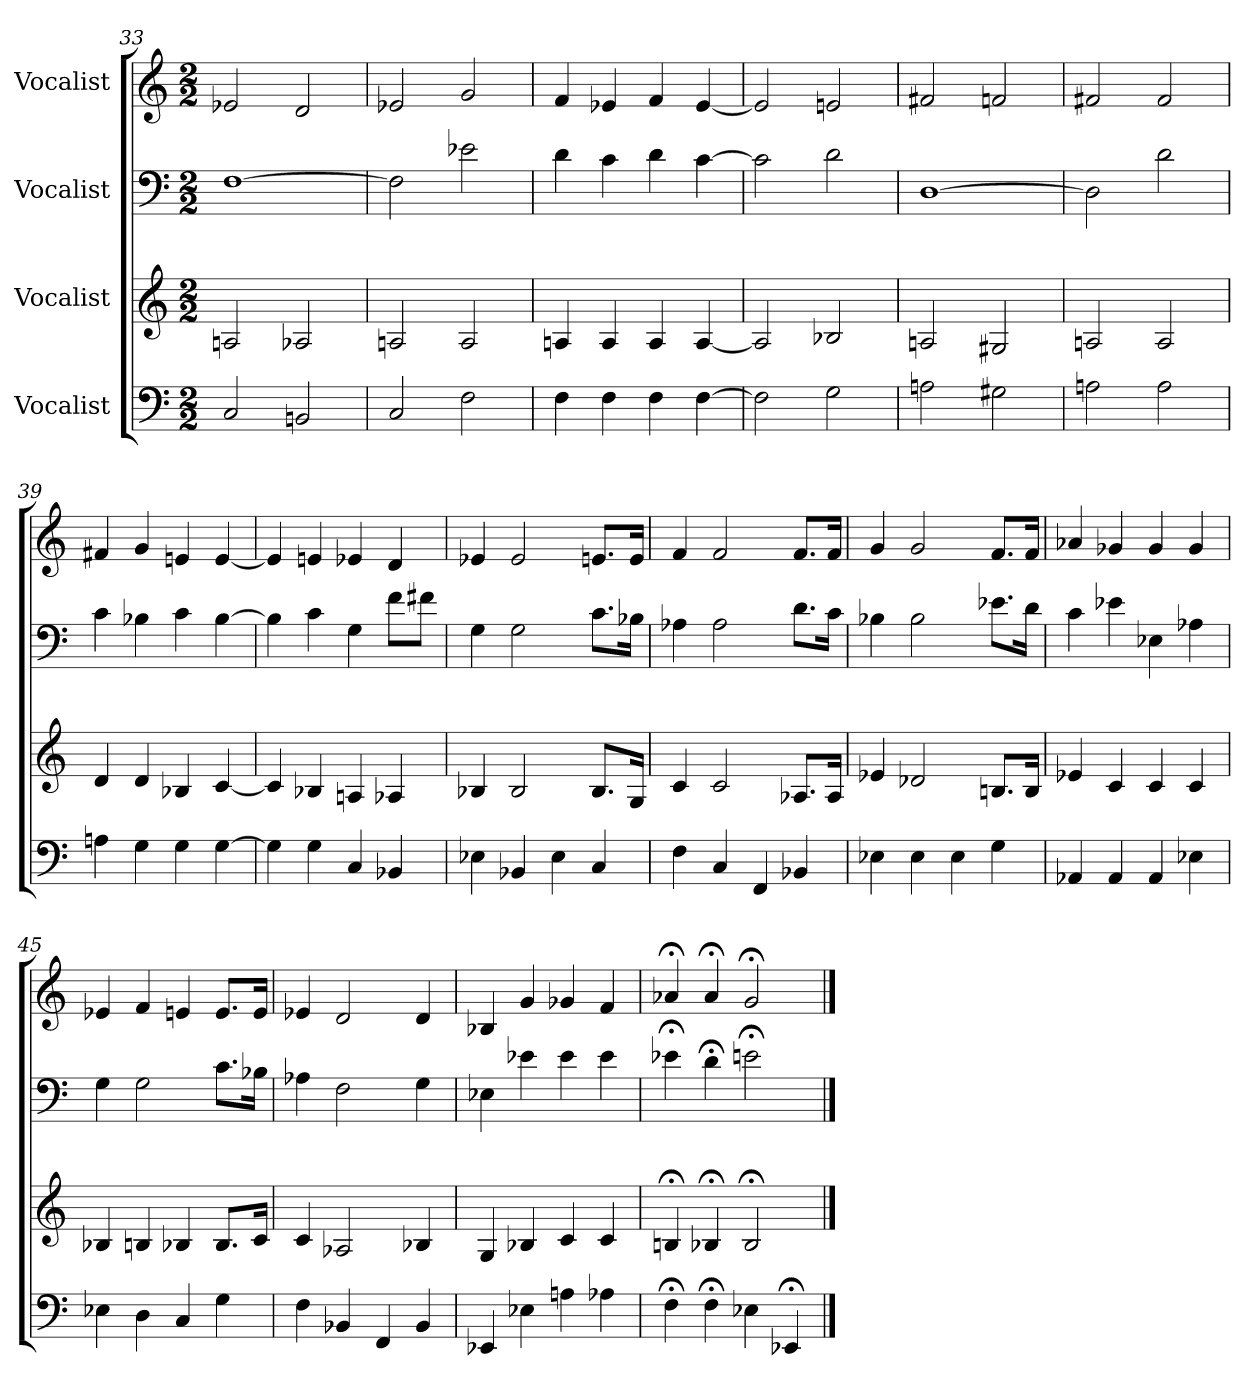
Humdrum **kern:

**kern	**kern	**kern	**kern
*part4	*part3	*part2	*part1
*staff4	*staff3	*staff2	*staff1
*I"Vocalist	*I"Vocalist	*I"Vocalist	*I"Vocalist
*M2/2	*M2/2	*M2/2	*M2/2
=33	=33	=33	=33
2C	2An	[1F	2e-X
2BBn	2A-X	.	2d
=34	=34	=34	=34
2C	2An	2F]	2e-X
2F	2A	2e-X	2g
=35	=35	=35	=35
4F	4An	4d	4f
4F	4A	4c	4e-X
4F	4A	4d	4f
[4F	[4A	[4c	[4e-
=36	=36	=36	=36
2F]	2A]	2c]	2e-]
2G	2B-X	2d	2en
=37	=37	=37	=37
2An	2An	[1D	2f#X
2G#X	2G#X	.	2fn
=38	=38	=38	=38
2An	2An	2D]	2f#X
2A	2A	2d	2f#
=39	=39	=39	=39
4An	4d	4c	4f#X
4G	4d	4B-X	4g
4G	4B-X	4c	4en
[4G	[4c	[4B-	[4e
=40	=40	=40	=40
4G]	4c]	4B-]	4e]
4G	4B-X	4c	4en
4C	4An	4G	4e-X
4BB-X	4A-X	8fL	4d
.	.	8f#XJ	.
=41	=41	=41	=41
4E-X	4B-X	4G	4e-X
4BB-X	2B-	2G	2e-
4E-	.	.	.
4C	8.B-L	8.cL	8.enL
.	16GJk	16B-XJk	16eJk
=42	=42	=42	=42
4F	4c	4A-X	4f
4C	2c	2A-	2f
4FF	.	.	.
4BB-X	8.A-XL	8.dL	8.fL
.	16A-Jk	16cJk	16fJk
=43	=43	=43	=43
4E-X	4e-X	4B-X	4g
4E-	2d-X	2B-	2g
4E-	.	.	.
4G	8.BnL	8.e-XL	8.fL
.	16BJk	16dJk	16fJk
=44	=44	=44	=44
4AA-X	4e-X	4c	4a-X
4AA-	4c	4e-X	4g-X
4AA-	4c	4E-X	4g-
4E-X	4c	4A-X	4g-
=45	=45	=45	=45
4E-X	4B-X	4G	4e-X
4D	4Bn	2G	4f
4C	4B-X	.	4en
4G	8.B-L	8.cL	8.eL
.	16cJk	16B-XJk	16eJk
=46	=46	=46	=46
4F	4c	4A-X	4e-X
4BB-X	2A-X	2F	2d
4FF	.	.	.
4BB-	4B-X	4G	4d
=47	=47	=47	=47
4EE-X	4G	4E-X	4B-X
4E-X	4B-X	4e-X	4g
4An	4c	4e-	4g-X
4A-X	4c	4e-	4f
=48	=48	=48	=48
4F;<	4Bn;<	4e-X;<	4a-X;<
4F;<	4B-X;<	4d;<	4a-;<
4E-X	2B-;<	2en;<	2g;<
4EE-X;<	.	.	.
==	==	==	==
*-	*-	*-	*-
